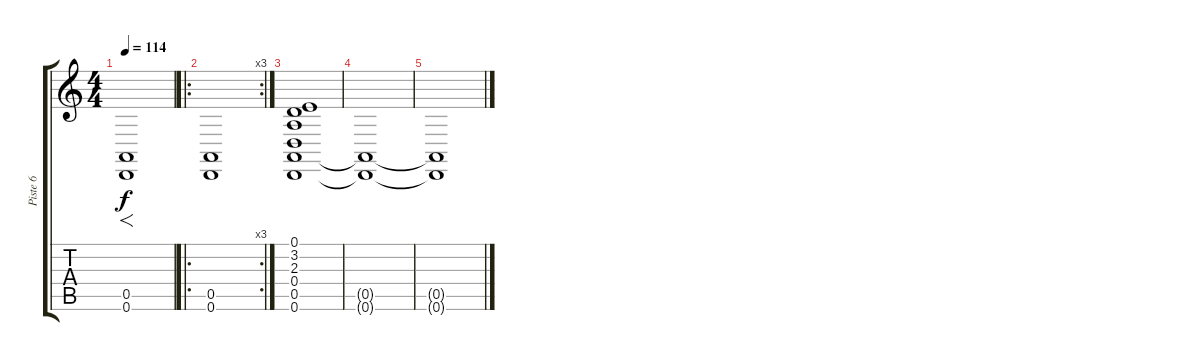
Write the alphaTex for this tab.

\track ("Piste 6" "Piste 6") {instrument seashore}
\staff {score tabs}
\tuning (E4 B3 G3 D3 A2 D2) {hide}
\ts (4 4)
\tempo 114
\clef g2
\ks c
(0.5 0.6).1{f dy f instrument seashore} |
\ro
\rc 3
(0.5 0.6).1 |
(0.1 3.2 2.3 0.4 0.5 0.6).1 |
(0.5{t} 0.6{t}).1 |
(0.5{t} 0.6{t}).1
